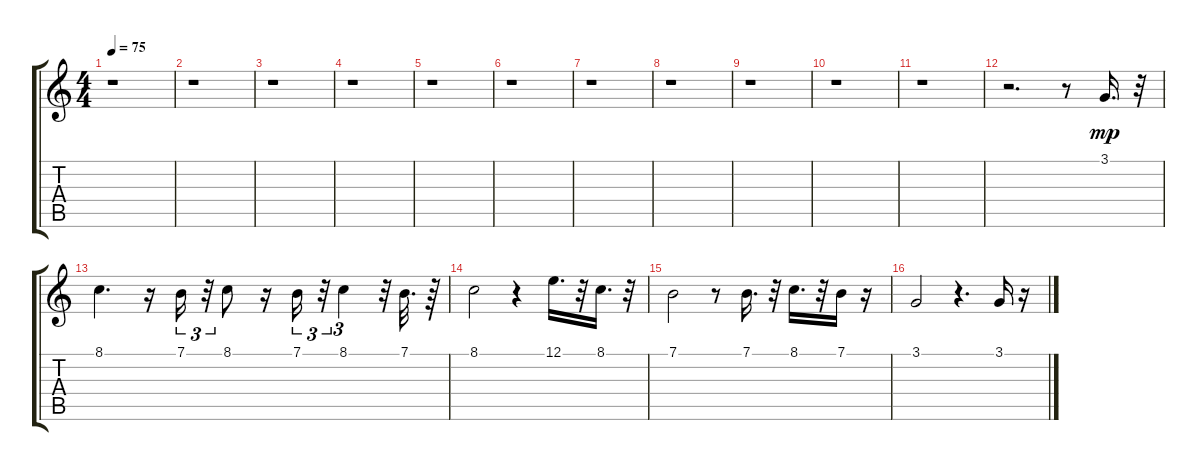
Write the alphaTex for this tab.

\track "" {instrument panflute}
\staff {score tabs}
\tuning (E4 B3 G3 D3 A2 E2) {hide}
\ts (4 4)
\tempo 75
\clef g2
\ks c
r.1{dy mp} |
r.1 |
r.1 |
r.1 |
r.1 |
r.1 |
r.1 |
r.1 |
r.1 |
r.1 |
r.1 |
r.2{d} r.8 3.1.16{d} r.32 |
8.1.4{d} r.16 7.1.16{tu (3 2)} r.32{tu (3 2)} 8.1.8 r.16 7.1.16{tu (3 2)} r.32{tu (3 2)} 8.1.4{tu (3 2)} r.32{tu (3 2)} 7.1.32{d} r.64 |
8.1.2 r.4 12.1.16{d} r.32 8.1.16{d} r.32 |
7.1.2 r.8 7.1.16{d} r.32 8.1.16{d} r.32 7.1.16 r.16 |
3.1.2 r.4{d} 3.1.16 r.16
